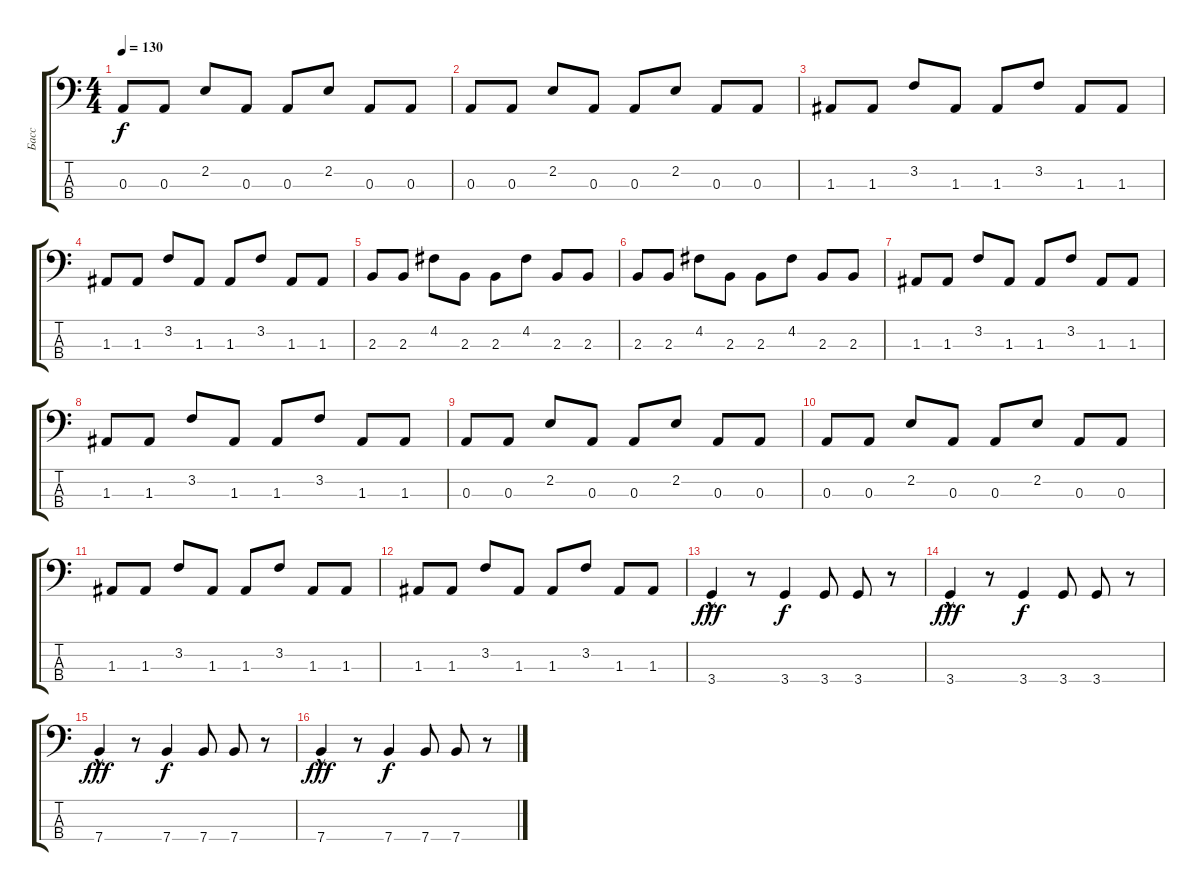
\track ("Басс" "Басс") {instrument electricbasspick}
\staff {score tabs}
\tuning (G2 D2 A1 E1) {hide}
\ts (4 4)
\tempo 130
\clef f4
\ks c
0.3.8{dy f} 0.3.8 2.2.8 0.3.8 0.3.8 2.2.8 0.3.8 0.3.8 |
0.3.8 0.3.8 2.2.8 0.3.8 0.3.8 2.2.8 0.3.8 0.3.8 |
1.3.8 1.3.8 3.2.8 1.3.8 1.3.8 3.2.8 1.3.8 1.3.8 |
1.3.8 1.3.8 3.2.8 1.3.8 1.3.8 3.2.8 1.3.8 1.3.8 |
2.3.8 2.3.8 4.2.8 2.3.8 2.3.8 4.2.8 2.3.8 2.3.8 |
2.3.8 2.3.8 4.2.8 2.3.8 2.3.8 4.2.8 2.3.8 2.3.8 |
1.3.8 1.3.8 3.2.8 1.3.8 1.3.8 3.2.8 1.3.8 1.3.8 |
1.3.8 1.3.8 3.2.8 1.3.8 1.3.8 3.2.8 1.3.8 1.3.8 |
0.3.8 0.3.8 2.2.8 0.3.8 0.3.8 2.2.8 0.3.8 0.3.8 |
0.3.8 0.3.8 2.2.8 0.3.8 0.3.8 2.2.8 0.3.8 0.3.8 |
1.3.8 1.3.8 3.2.8 1.3.8 1.3.8 3.2.8 1.3.8 1.3.8 |
1.3.8 1.3.8 3.2.8 1.3.8 1.3.8 3.2.8 1.3.8 1.3.8 |
3.4{hac}.4{dy fff} r.8 3.4.4{dy f} 3.4.8 3.4.8 r.8 |
3.4{hac}.4{dy fff} r.8 3.4.4{dy f} 3.4.8 3.4.8 r.8 |
7.4{hac}.4{dy fff} r.8 7.4.4{dy f} 7.4.8 7.4.8 r.8 |
7.4{hac}.4{dy fff} r.8 7.4.4{dy f} 7.4.8 7.4.8 r.8
